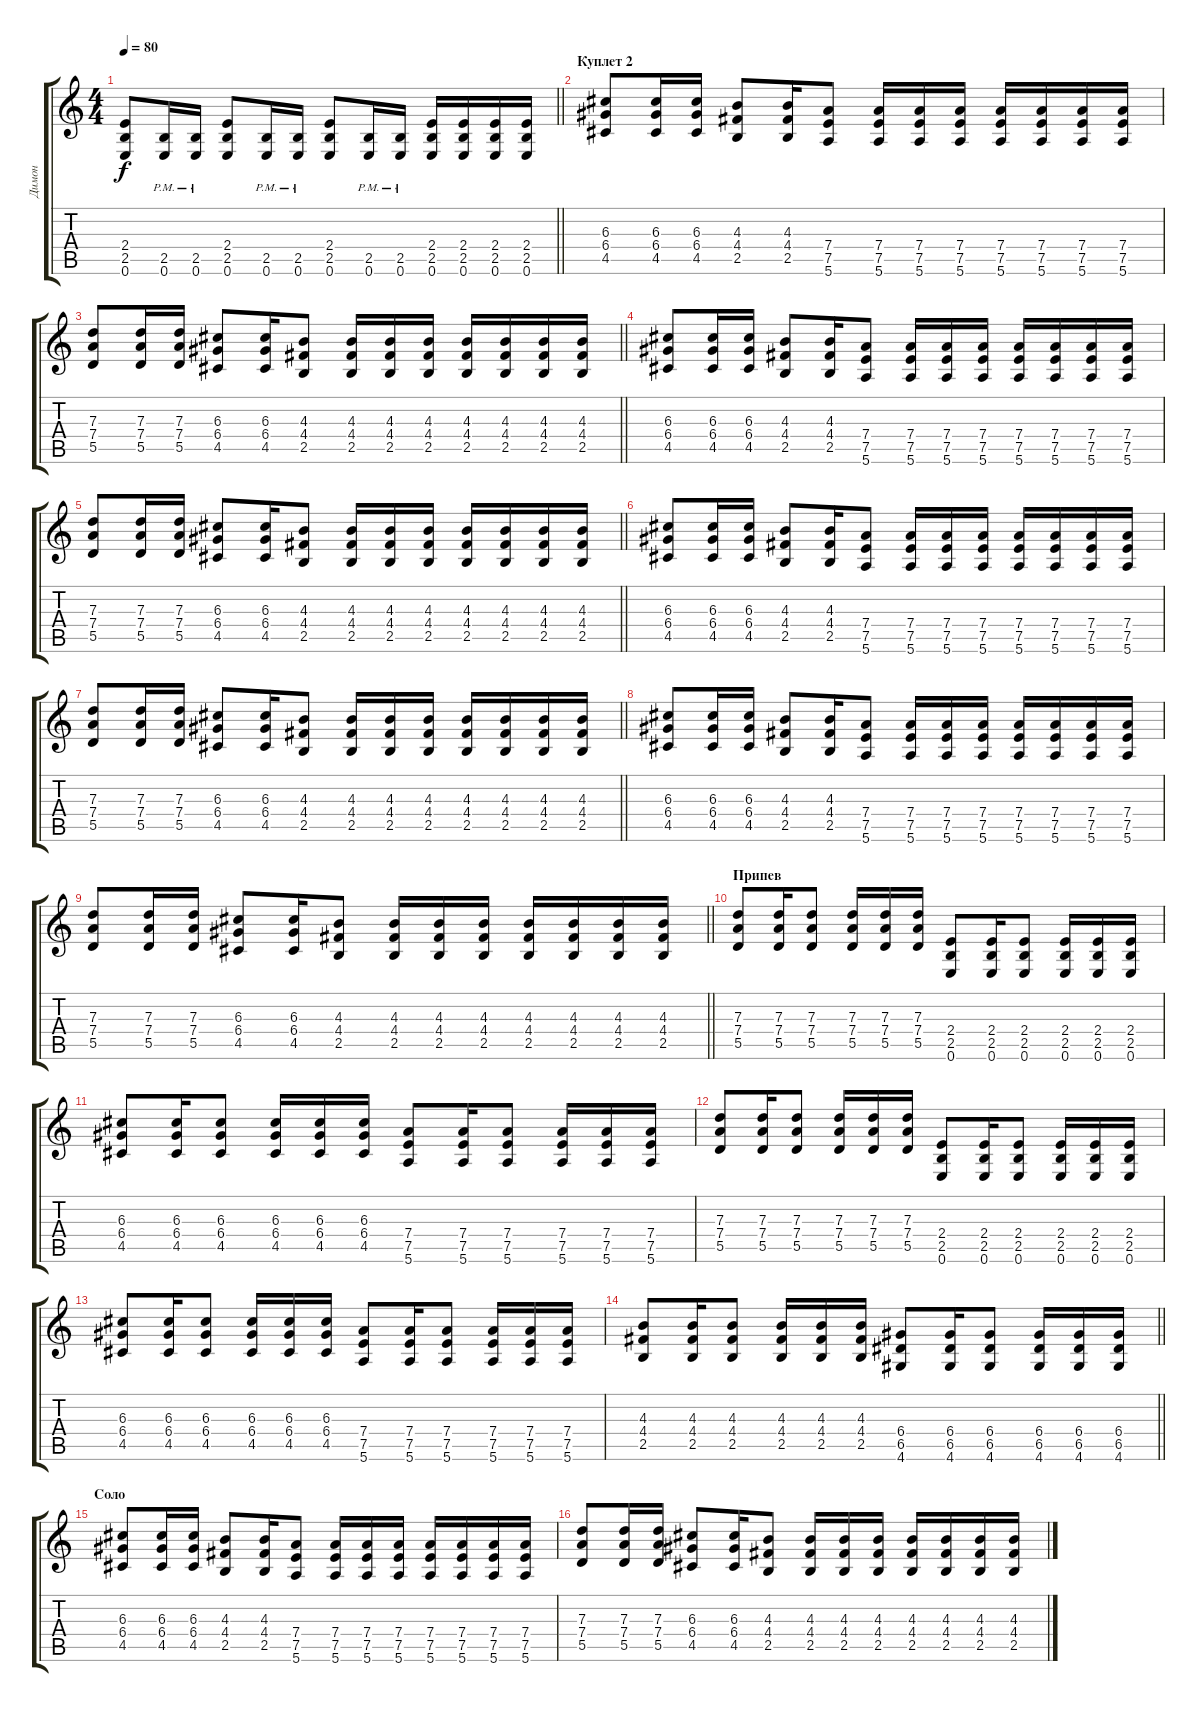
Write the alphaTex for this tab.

\track ("Димон" "Димон") {instrument distortionguitar}
\staff {score tabs}
\tuning (E4 B3 G3 D3 A2 E2) {hide}
\ts (4 4)
\tempo 80
\clef g2
\barLineRight lightlight
\ks c
(2.4 2.5 0.6).8{dy f} (2.5{pm} 0.6{pm}).16 (2.5{pm} 0.6{pm}).16 (2.4 2.5 0.6).8 (2.5{pm} 0.6{pm}).16 (2.5{pm} 0.6{pm}).16 (2.4 2.5 0.6).8 (2.5{pm} 0.6{pm}).16 (2.5{pm} 0.6{pm}).16 (2.4 2.5 0.6).16 (2.4 2.5 0.6).16 (2.4 2.5 0.6).16 (2.4 2.5 0.6).16 |
\section ("" "Куплет 2")
(6.3 6.4 4.5).8 (6.3 6.4 4.5).16 (6.3 6.4 4.5).16 (4.3 4.4 2.5).8 (4.3 4.4 2.5).16 (7.4 7.5 5.6).8 (7.4 7.5 5.6).16 (7.4 7.5 5.6).16 (7.4 7.5 5.6).16 (7.4 7.5 5.6).16 (7.4 7.5 5.6).16 (7.4 7.5 5.6).16 (7.4 7.5 5.6).16 |
\barLineRight lightlight
(7.3 7.4 5.5).8 (7.3 7.4 5.5).16 (7.3 7.4 5.5).16 (6.3 6.4 4.5).8 (6.3 6.4 4.5).16 (4.3 4.4 2.5).8 (4.3 4.4 2.5).16 (4.3 4.4 2.5).16 (4.3 4.4 2.5).16 (4.3 4.4 2.5).16 (4.3 4.4 2.5).16 (4.3 4.4 2.5).16 (4.3 4.4 2.5).16 |
(6.3 6.4 4.5).8 (6.3 6.4 4.5).16 (6.3 6.4 4.5).16 (4.3 4.4 2.5).8 (4.3 4.4 2.5).16 (7.4 7.5 5.6).8 (7.4 7.5 5.6).16 (7.4 7.5 5.6).16 (7.4 7.5 5.6).16 (7.4 7.5 5.6).16 (7.4 7.5 5.6).16 (7.4 7.5 5.6).16 (7.4 7.5 5.6).16 |
\barLineRight lightlight
(7.3 7.4 5.5).8 (7.3 7.4 5.5).16 (7.3 7.4 5.5).16 (6.3 6.4 4.5).8 (6.3 6.4 4.5).16 (4.3 4.4 2.5).8 (4.3 4.4 2.5).16 (4.3 4.4 2.5).16 (4.3 4.4 2.5).16 (4.3 4.4 2.5).16 (4.3 4.4 2.5).16 (4.3 4.4 2.5).16 (4.3 4.4 2.5).16 |
(6.3 6.4 4.5).8 (6.3 6.4 4.5).16 (6.3 6.4 4.5).16 (4.3 4.4 2.5).8 (4.3 4.4 2.5).16 (7.4 7.5 5.6).8 (7.4 7.5 5.6).16 (7.4 7.5 5.6).16 (7.4 7.5 5.6).16 (7.4 7.5 5.6).16 (7.4 7.5 5.6).16 (7.4 7.5 5.6).16 (7.4 7.5 5.6).16 |
\barLineRight lightlight
(7.3 7.4 5.5).8 (7.3 7.4 5.5).16 (7.3 7.4 5.5).16 (6.3 6.4 4.5).8 (6.3 6.4 4.5).16 (4.3 4.4 2.5).8 (4.3 4.4 2.5).16 (4.3 4.4 2.5).16 (4.3 4.4 2.5).16 (4.3 4.4 2.5).16 (4.3 4.4 2.5).16 (4.3 4.4 2.5).16 (4.3 4.4 2.5).16 |
(6.3 6.4 4.5).8 (6.3 6.4 4.5).16 (6.3 6.4 4.5).16 (4.3 4.4 2.5).8 (4.3 4.4 2.5).16 (7.4 7.5 5.6).8 (7.4 7.5 5.6).16 (7.4 7.5 5.6).16 (7.4 7.5 5.6).16 (7.4 7.5 5.6).16 (7.4 7.5 5.6).16 (7.4 7.5 5.6).16 (7.4 7.5 5.6).16 |
\barLineRight lightlight
(7.3 7.4 5.5).8 (7.3 7.4 5.5).16 (7.3 7.4 5.5).16 (6.3 6.4 4.5).8 (6.3 6.4 4.5).16 (4.3 4.4 2.5).8 (4.3 4.4 2.5).16 (4.3 4.4 2.5).16 (4.3 4.4 2.5).16 (4.3 4.4 2.5).16 (4.3 4.4 2.5).16 (4.3 4.4 2.5).16 (4.3 4.4 2.5).16 |
\section ("" "Припев")
(7.3 7.4 5.5).8 (7.3 7.4 5.5).16 (7.3 7.4 5.5).8 (7.3 7.4 5.5).16 (7.3 7.4 5.5).16 (7.3 7.4 5.5).16 (2.4 2.5 0.6).8 (2.4 2.5 0.6).16 (2.4 2.5 0.6).8 (2.4 2.5 0.6).16 (2.4 2.5 0.6).16 (2.4 2.5 0.6).16 |
(6.3 6.4 4.5).8 (6.3 6.4 4.5).16 (6.3 6.4 4.5).8 (6.3 6.4 4.5).16 (6.3 6.4 4.5).16 (6.3 6.4 4.5).16 (7.4 7.5 5.6).8 (7.4 7.5 5.6).16 (7.4 7.5 5.6).8 (7.4 7.5 5.6).16 (7.4 7.5 5.6).16 (7.4 7.5 5.6).16 |
(7.3 7.4 5.5).8 (7.3 7.4 5.5).16 (7.3 7.4 5.5).8 (7.3 7.4 5.5).16 (7.3 7.4 5.5).16 (7.3 7.4 5.5).16 (2.4 2.5 0.6).8 (2.4 2.5 0.6).16 (2.4 2.5 0.6).8 (2.4 2.5 0.6).16 (2.4 2.5 0.6).16 (2.4 2.5 0.6).16 |
(6.3 6.4 4.5).8 (6.3 6.4 4.5).16 (6.3 6.4 4.5).8 (6.3 6.4 4.5).16 (6.3 6.4 4.5).16 (6.3 6.4 4.5).16 (7.4 7.5 5.6).8 (7.4 7.5 5.6).16 (7.4 7.5 5.6).8 (7.4 7.5 5.6).16 (7.4 7.5 5.6).16 (7.4 7.5 5.6).16 |
\barLineRight lightlight
(4.3 4.4 2.5).8 (4.3 4.4 2.5).16 (4.3 4.4 2.5).8 (4.3 4.4 2.5).16 (4.3 4.4 2.5).16 (4.3 4.4 2.5).16 (6.4 6.5 4.6).8 (6.4 6.5 4.6).16 (6.4 6.5 4.6).8 (6.4 6.5 4.6).16 (6.4 6.5 4.6).16{volume 8} (6.4 6.5 4.6).16 |
\section ("" "Соло")
(6.3 6.4 4.5).8 (6.3 6.4 4.5).16 (6.3 6.4 4.5).16 (4.3 4.4 2.5).8 (4.3 4.4 2.5).16 (7.4 7.5 5.6).8 (7.4 7.5 5.6).16 (7.4 7.5 5.6).16 (7.4 7.5 5.6).16 (7.4 7.5 5.6).16 (7.4 7.5 5.6).16 (7.4 7.5 5.6).16 (7.4 7.5 5.6).16 |
(7.3 7.4 5.5).8 (7.3 7.4 5.5).16 (7.3 7.4 5.5).16 (6.3 6.4 4.5).8 (6.3 6.4 4.5).16 (4.3 4.4 2.5).8 (4.3 4.4 2.5).16 (4.3 4.4 2.5).16 (4.3 4.4 2.5).16 (4.3 4.4 2.5).16 (4.3 4.4 2.5).16 (4.3 4.4 2.5).16 (4.3 4.4 2.5).16
